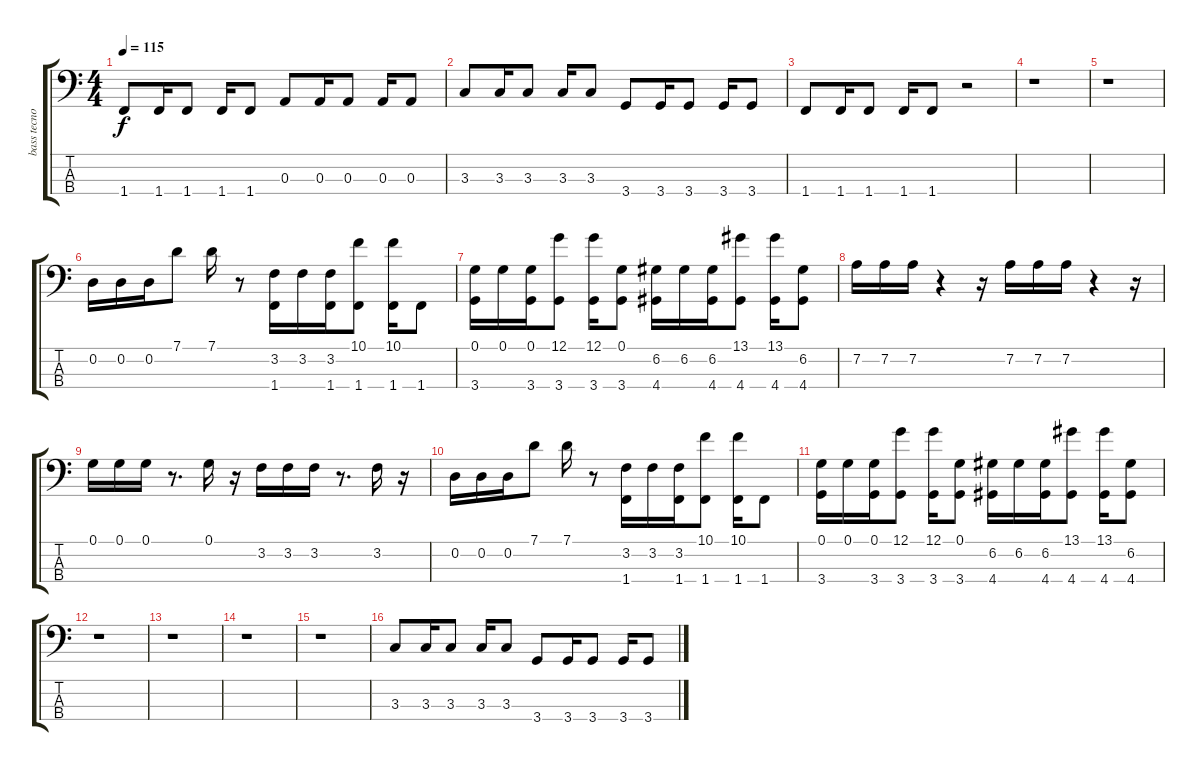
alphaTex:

\track ("bass tecno" "bass tecno") {instrument synthbass1}
\staff {score tabs}
\tuning (G2 D2 A1 E1) {hide}
\ts (4 4)
\tempo 115
\clef f4
\ks c
1.4.8{dy f} 1.4.16 1.4.8 1.4.16 1.4.8 0.3.8 0.3.16 0.3.8 0.3.16 0.3.8 |
3.3.8 3.3.16 3.3.8 3.3.16 3.3.8 3.4.8 3.4.16 3.4.8 3.4.16 3.4.8 |
1.4.8 1.4.16 1.4.8 1.4.16 1.4.8 r.2 |
r.1 |
r.1 |
0.2.16 0.2.16 0.2.16 7.1.8 7.1.16 r.8 (3.2 1.4).16 3.2.16 (3.2 1.4).16 (10.1 1.4).8 (10.1 1.4).16 1.4.8 |
(0.1 3.4).16 0.1.16 (0.1 3.4).16 (12.1 3.4).8 (12.1 3.4).16 (0.1 3.4).8 (6.2 4.4).16 6.2.16 (6.2 4.4).16 (13.1 4.4).8 (13.1 4.4).16 (6.2 4.4).8 |
7.2.16 7.2.16 7.2.16 r.4 r.16 7.2.16 7.2.16 7.2.16 r.4 r.16 |
0.1.16 0.1.16 0.1.16 r.8{d} 0.1.16 r.16 3.2.16 3.2.16 3.2.16 r.8{d} 3.2.16 r.16 |
0.2.16 0.2.16 0.2.16 7.1.8 7.1.16 r.8 (3.2 1.4).16 3.2.16 (3.2 1.4).16 (10.1 1.4).8 (10.1 1.4).16 1.4.8 |
(0.1 3.4).16 0.1.16 (0.1 3.4).16 (12.1 3.4).8 (12.1 3.4).16 (0.1 3.4).8 (6.2 4.4).16 6.2.16 (6.2 4.4).16 (13.1 4.4).8 (13.1 4.4).16 (6.2 4.4).8 |
r.1 |
r.1 |
r.1 |
r.1 |
3.3.8 3.3.16 3.3.8 3.3.16 3.3.8 3.4.8 3.4.16 3.4.8 3.4.16 3.4.8
